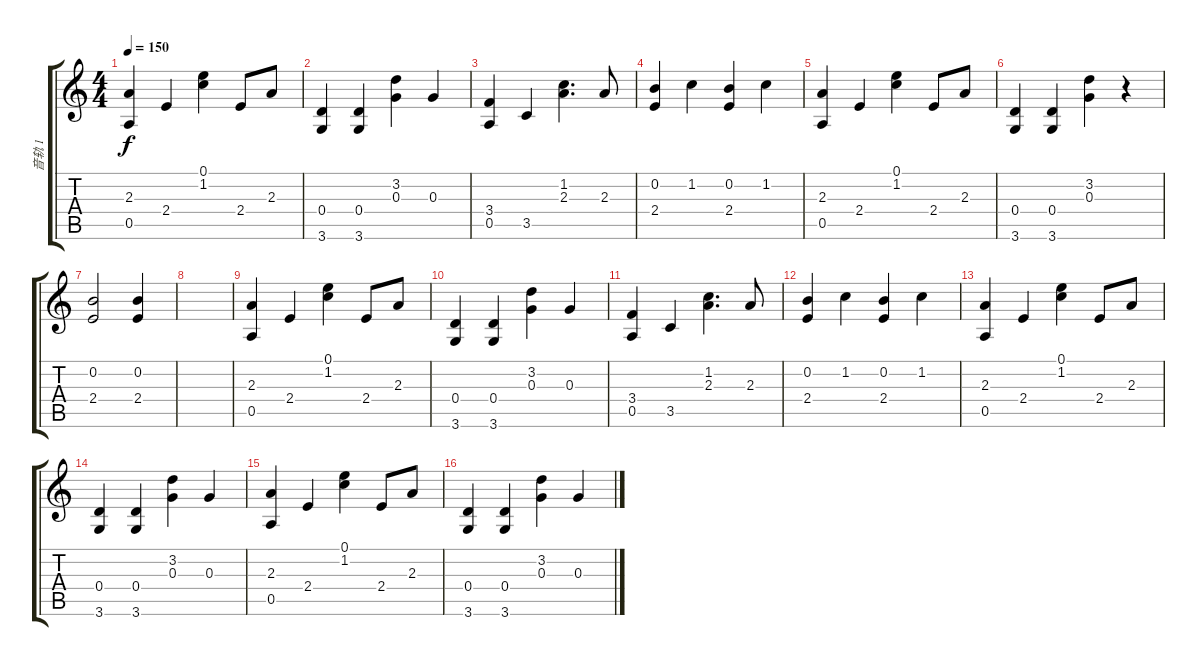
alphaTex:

\track ("音轨 1" "音轨 1") {instrument electricguitarjazz}
\staff {score tabs}
\tuning (E4 B3 G3 D3 A2 E2) {hide}
\ts (4 4)
\tempo 150
\clef g2
\ks c
(2.3 0.5).4{dy f} 2.4.4 (0.1 1.2).4 2.4.8 2.3.8 |
(0.4 3.6).4 (0.4 3.6).4 (3.2 0.3).4 0.3.4 |
(3.4 0.5).4 3.5.4 (1.2 2.3).4{d} 2.3.8 |
(0.2 2.4).4 1.2.4 (0.2 2.4).4 1.2.4 |
(2.3 0.5).4 2.4.4 (0.1 1.2).4 2.4.8 2.3.8 |
(0.4 3.6).4 (0.4 3.6).4 (3.2 0.3).4 r.4 |
(0.2 2.4).2 (0.2 2.4).4 |
|
(2.3 0.5).4 2.4.4 (0.1 1.2).4 2.4.8 2.3.8 |
(0.4 3.6).4 (0.4 3.6).4 (3.2 0.3).4 0.3.4 |
(3.4 0.5).4 3.5.4 (1.2 2.3).4{d} 2.3.8 |
(0.2 2.4).4 1.2.4 (0.2 2.4).4 1.2.4 |
(2.3 0.5).4 2.4.4 (0.1 1.2).4 2.4.8 2.3.8 |
(0.4 3.6).4 (0.4 3.6).4 (3.2 0.3).4 0.3.4 |
(2.3 0.5).4 2.4.4 (0.1 1.2).4 2.4.8 2.3.8 |
(0.4 3.6).4 (0.4 3.6).4 (3.2 0.3).4 0.3.4
